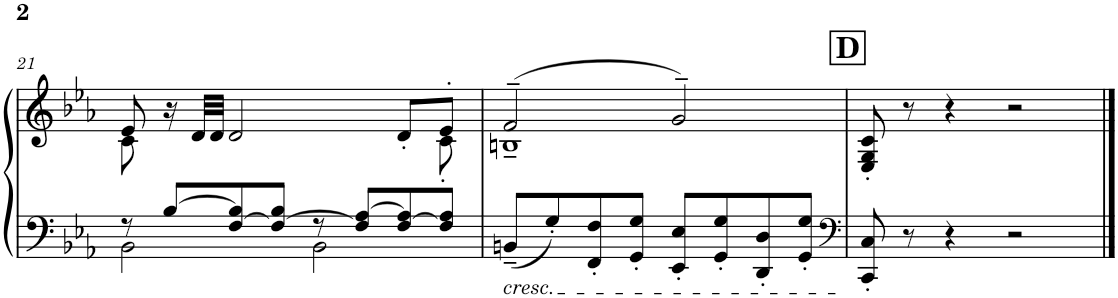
**kern	**kern
*part1	*part1
*staff2	*staff1
*I"Piano	*
*I'Pno.	*
!!LO:PB:g=z
*clefF4	*clefG2
*k[b-e-a-]	*k[b-e-a-]
*M2/2	*M2/2
*met(c|)	*met(c|)
=21	=21
*^	*^
8r	2BB-\	8e-/	8c\
[8B-/L	.	16r	2.ryy
.	.	32d/LLL	.
.	.	32d/JJJ	.
[8F/ 8B-/]	.	2d/	.
8F/_ 8B-/J	.	.	.
8r	2BB-\	.	.
8F/] [8A-/L	.	.	.
[8F/ 8A-/]	.	8d'/L	.
8F/] 8A-/J	.	8e-'/J	8c'\
*v	*v	*	*
=22	=22	=22
!LO:TX:b:i:t=cresc.	!	!
8BBn~/L	(2f~/	1Bn~
8G'/	.	.
8FF/' 8F/'	.	.
8GG/' 8G/'J	.	.
8EE-/' 8E-/'L	2g~/)	.
8GG/' 8G/'	.	.
8DD/' 8D/'	.	.
8GG/' 8G/'J	.	.
*	*v	*v
!!LO:REH:place=s1:a:B:cj:fs=14:t=D
=23	=23
*clefF4	*
8CC/' 8C/'	8E-/' 8G/' 8c/'
8r	8r
4r	4r
2r	2r
==	==
*-	*-
